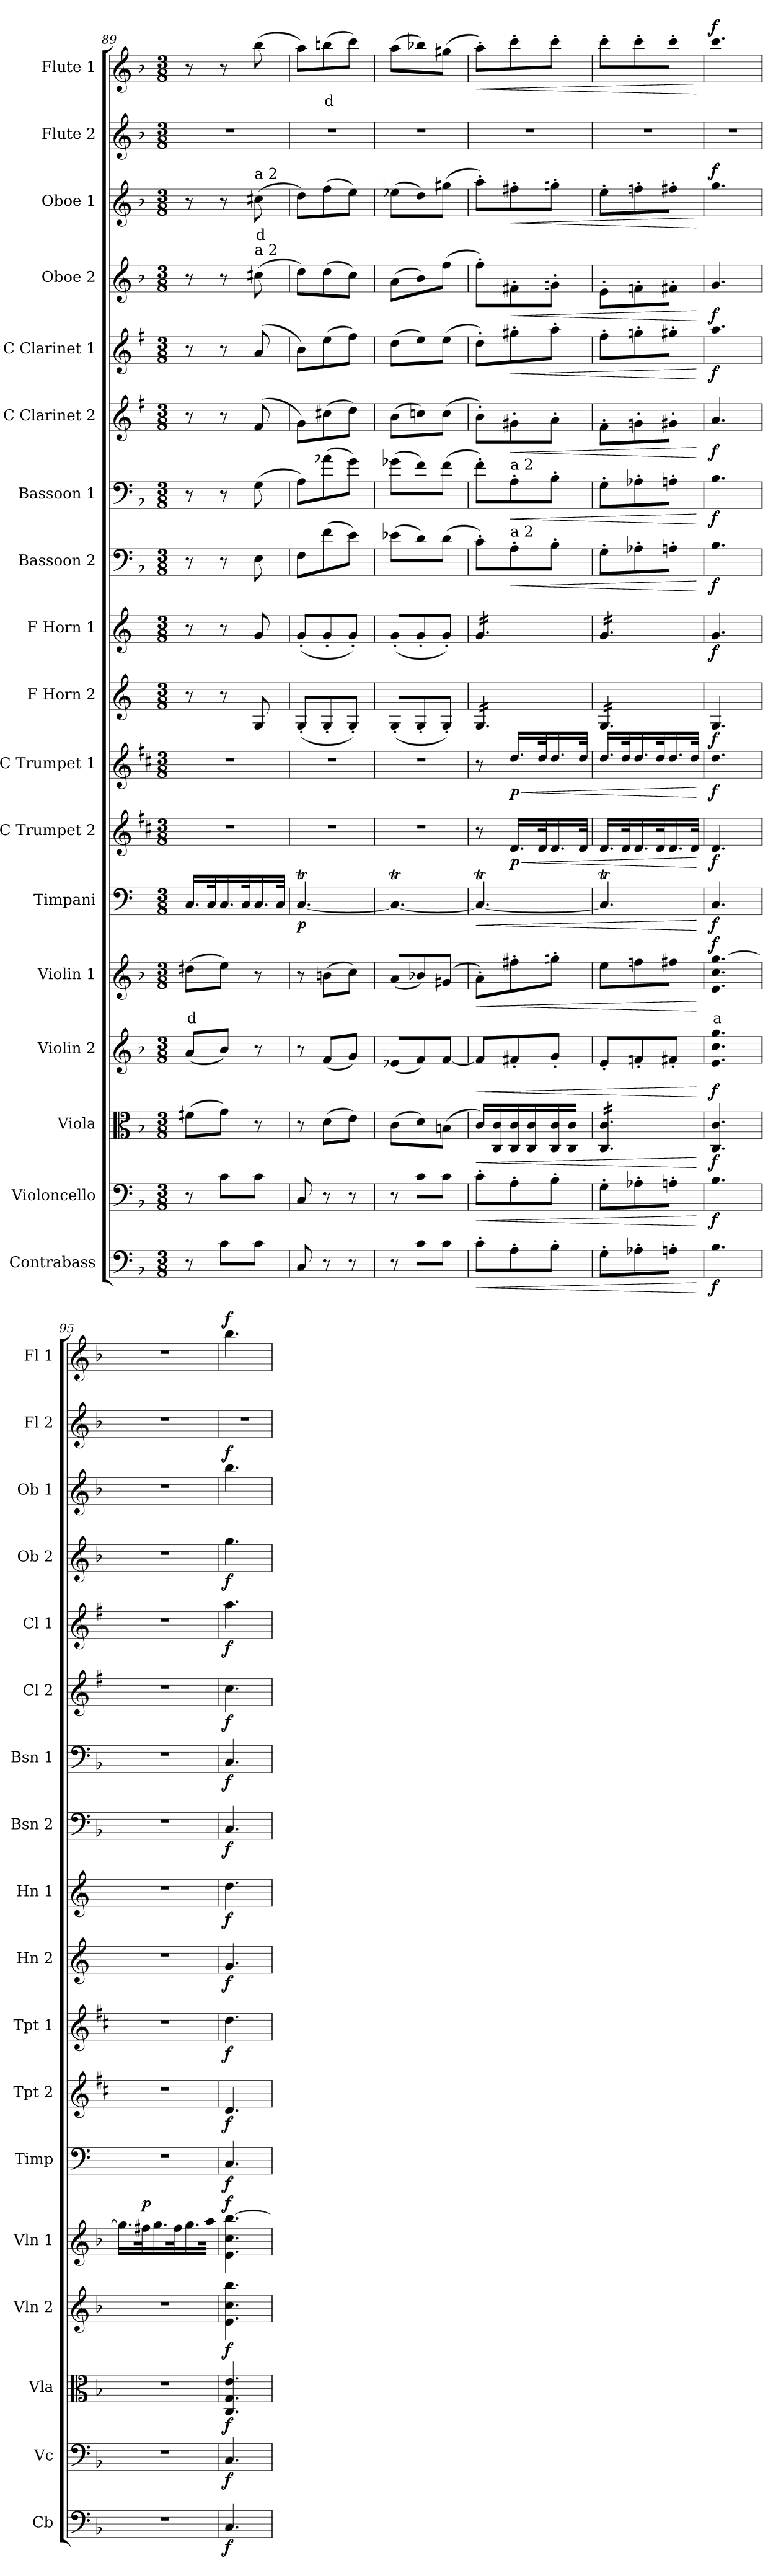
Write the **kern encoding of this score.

**kern	**dynam	**kern	**dynam	**kern	**dynam	**kern	**dynam	**kern	**text	**dynam	**kern	**dynam	**kern	**dynam	**kern	**dynam	**kern	**dynam	**kern	**dynam	**kern	**dynam	**kern	**dynam	**kern	**dynam	**kern	**dynam	**kern	**dynam	**kern	**text	**dynam	**kern	**kern	**text	**dynam
*part18	*part18	*part17	*part17	*part16	*part16	*part15	*part15	*part14	*part14	*part14	*part13	*part13	*part12	*part12	*part11	*part11	*part10	*part10	*part9	*part9	*part8	*part8	*part7	*part7	*part6	*part6	*part5	*part5	*part4	*part4	*part3	*part3	*part3	*part2	*part1	*part1	*part1
*staff18	*staff18	*staff17	*staff17	*staff16	*staff16	*staff15	*staff15	*staff14	*staff14	*staff14	*staff13	*staff13	*staff12	*staff12	*staff11	*staff11	*staff10	*staff10	*staff9	*staff9	*staff8	*staff8	*staff7	*staff7	*staff6	*staff6	*staff5	*staff5	*staff4	*staff4	*staff3	*staff3	*staff3	*staff2	*staff1	*staff1	*staff1
*I"Contrabass	*	*I"Violoncello	*	*I"Viola	*	*I"Violin 2	*	*I"Violin 1	*	*	*I"Timpani	*	*I"C Trumpet 2	*	*I"C Trumpet 1	*	*I"F Horn 2	*	*I"F Horn 1	*	*I"Bassoon 2	*	*I"Bassoon 1	*	*I"C Clarinet 2	*	*I"C Clarinet 1	*	*I"Oboe 2	*	*I"Oboe 1	*	*	*I"Flute 2	*I"Flute 1	*	*
*I'Cb	*	*I'Vc	*	*I'Vla	*	*I'Vln 2	*	*I'Vln 1	*	*	*I'Timp	*	*I'Tpt 2	*	*I'Tpt 1	*	*I'Hn 2	*	*I'Hn 1	*	*I'Bsn 2	*	*I'Bsn 1	*	*I'Cl 2	*	*I'Cl 1	*	*I'Ob 2	*	*I'Ob 1	*	*	*I'Fl 2	*I'Fl 1	*	*
*clefF4	*	*clefF4	*	*clefC3	*	*clefG2	*	*clefG2	*	*	*clefF4	*	*clefG2	*	*clefG2	*	*clefG2	*	*clefG2	*	*clefF4	*	*clefF4	*	*clefG2	*	*clefG2	*	*clefG2	*	*clefG2	*	*	*clefG2	*clefG2	*	*
*ITrd7c12	*	*	*	*	*	*	*	*	*	*	*	*	*ITrd1c2	*	*ITrd1c2	*	*ITrd4c7	*	*ITrd4c7	*	*	*	*	*	*ITrd1c2	*	*ITrd1c2	*	*	*	*	*	*	*	*	*	*
*k[b-]	*	*k[b-]	*	*k[b-]	*	*k[b-]	*	*k[b-]	*	*	*k[]	*	*k[]	*	*k[]	*	*k[b-]	*	*k[b-]	*	*k[b-]	*	*k[b-]	*	*k[b-]	*	*k[b-]	*	*k[b-]	*	*k[b-]	*	*	*k[b-]	*k[b-]	*	*
*F:	*	*F:	*	*F:	*	*F:	*	*F:	*	*	*	*	*	*	*	*	*	*	*	*	*F:	*	*F:	*	*F:	*	*F:	*	*F:	*	*F:	*	*	*F:	*F:	*	*
*M3/8	*	*M3/8	*	*M3/8	*	*M3/8	*	*M3/8	*	*	*M3/8	*	*M3/8	*	*M3/8	*	*M3/8	*	*M3/8	*	*M3/8	*	*M3/8	*	*M3/8	*	*M3/8	*	*M3/8	*	*M3/8	*	*	*M3/8	*M3/8	*	*
=89	=89	=89	=89	=89	=89	=89	=89	=89	=89	=89	=89	=89	=89	=89	=89	=89	=89	=89	=89	=89	=89	=89	=89	=89	=89	=89	=89	=89	=89	=89	=89	=89	=89	=89	=89	=89	=89
!	!	!	!	!	!	!	!	!	!LO:LY:b:color=#FF0000	!	!	!	!	!	!	!	!	!	!	!	!	!	!	!	!	!	!	!	!	!	!	!	!	!	!	!	!
8r	.	8r	.	(8f#X\L	.	(8a/L	.	(8dd#X\L	d	.	16.C/LL	.	4.r	.	4.r	.	8r	.	8r	.	8r	.	8r	.	8r	.	8r	.	8r	.	8r	.	.	4.r	8r	.	.
.	.	.	.	.	.	.	.	.	.	.	32C/K	.	.	.	.	.	.	.	.	.	.	.	.	.	.	.	.	.	.	.	.	.	.	.	.	.	.
8C\L	.	8c\L	.	8g\J)	.	8b-/J)	.	8ee\J)	.	.	16.C/	.	.	.	.	.	8r	.	8r	.	8r	.	8r	.	8r	.	8r	.	8r	.	8r	.	.	.	8r	.	.
.	.	.	.	.	.	.	.	.	.	.	32C/K	.	.	.	.	.	.	.	.	.	.	.	.	.	.	.	.	.	.	.	.	.	.	.	.	.	.
!	!	!	!	!	!	!	!	!	!	!	!	!	!	!	!	!	!	!	!	!	!	!	!	!	!	!	!	!	!	!	!LO:TX:a:t=a 2	!	!	!	!	!	!
!	!	!	!	!	!	!	!	!	!	!	!	!	!	!	!	!	!	!	!	!	!	!	!	!	!	!	!	!	!LO:TX:a:t=a 2	!	!	!	!	!	!	!	!
!	!	!	!	!	!	!	!	!	!	!	!	!	!	!	!	!	!	!	!	!	!	!	!	!	!	!	!	!	!	!	!	!LO:LY:b:color=#FF0000	!	!	!	!	!
8C\J	.	8c\J	.	8r	.	8r	.	8r	.	.	16.C/	.	.	.	.	.	8C/	.	8c/	.	8E\	.	(8G\	.	(8e/	.	(8g/	.	(8cc#X\	.	(8cc#X\	d	.	.	(8bb-\	.	.
.	.	.	.	.	.	.	.	.	.	.	32C/JJk	.	.	.	.	.	.	.	.	.	.	.	.	.	.	.	.	.	.	.	.	.	.	.	.	.	.
=90	=90	=90	=90	=90	=90	=90	=90	=90	=90	=90	=90	=90	=90	=90	=90	=90	=90	=90	=90	=90	=90	=90	=90	=90	=90	=90	=90	=90	=90	=90	=90	=90	=90	=90	=90	=90	=90
!	!	!	!	!	!	!	!	!	!	!	!	!LO:DY:b	!	!	!	!	!	!	!	!	!	!	!	!	!	!	!	!	!	!	!	!	!	!	!	!	!
8CC/	.	8C/	.	8r	.	8r	.	8r	.	.	[4.CT/	p	4.r	.	4.r	.	(8C'/L	.	(8c'/L	.	8F\L	.	8A\L)	.	8f\L)	.	8a\L)	.	8dd\L)	.	8dd\L)	.	.	4.r	8aa\L)	.	.
!	!	!	!	!	!	!	!	!	!	!	!	!	!	!	!	!	!	!	!	!	!	!	!	!	!	!	!	!	!	!	!	!	!	!	!	!LO:LY:b:color=#FF0000	!
8r	.	8r	.	(8d\L	.	(8f/L	.	(8bn\L	.	.	.	.	.	.	.	.	8C'/	.	8c'/	.	(8f\	.	(8a-X\	.	(8bn\	.	(8dd\	.	(8dd\	.	(8ff\	.	.	.	(8bbn\	d	.
8r	.	8r	.	8e\J)	.	8g/J)	.	8cc\J)	.	.	.	.	.	.	.	.	8C'/J)	.	8c'/J)	.	8e\J)	.	8g\J)	.	8cc\J)	.	8ee\J)	.	8cc\J)	.	8ee\J)	.	.	.	8ccc\J)	.	.
=91	=91	=91	=91	=91	=91	=91	=91	=91	=91	=91	=91	=91	=91	=91	=91	=91	=91	=91	=91	=91	=91	=91	=91	=91	=91	=91	=91	=91	=91	=91	=91	=91	=91	=91	=91	=91	=91
8r	.	8r	.	(8c\L	.	(8e-X/L	.	(8a/L	.	.	4.CT/_	.	4.r	.	4.r	.	(8C'/L	.	(8c'/L	.	(8e-X\L	.	(8g-X\L	.	(8a\L	.	(8cc\L	.	(8a\L	.	(8ee-X\L	.	.	4.r	(8aa\L	.	.
8C\L	.	8c\L	.	8d\)	.	8f/)	.	8b-X/)	.	.	.	.	.	.	.	.	8C'/	.	8c'/	.	8d\)	.	8f\)	.	8b-X\)	.	8dd\)	.	8b-\)	.	8dd\)	.	.	.	8bb-X\)	.	.
8C\J	.	8c\J	.	(8Bn\J	.	[8f/J	.	(8g#X/J	.	.	.	.	.	.	.	.	8C'/J)	.	8c'/J)	.	(8d\J	.	(8f\J	.	(8b-\J	.	(8dd\J	.	(8ff\J	.	(8gg#X\J	.	.	.	(8gg#X\J	.	.
=92	=92	=92	=92	=92	=92	=92	=92	=92	=92	=92	=92	=92	=92	=92	=92	=92	=92	=92	=92	=92	=92	=92	=92	=92	=92	=92	=92	=92	=92	=92	=92	=92	=92	=92	=92	=92	=92
!	!	!	!	!	!	!	!	!	!	!	!	!	!	!	!	!	!	!	!LO:TX:a:t=cresc.	!	!	!	!	!	!	!	!	!	!	!	!	!	!	!	!	!	!
!	!	!	!	!	!	!	!	!	!	!	!	!	!	!	!	!	!LO:TX:a:t=cresc.	!	!	!	!	!	!	!	!	!	!	!	!	!	!	!	!	!	!	!	!
!	!LO:HP:b	!	!LO:HP:b	!	!LO:HP:b	!	!LO:HP:b	!	!	!LO:HP:b	!	!LO:HP:b	!	!	!	!	!	!	!	!	!	!	!	!	!	!	!	!	!	!	!	!	!	!	!	!	!LO:HP:b
*	*	*	*	*	*	*	*	*	*	*	*	*	*	*	*	*	*tremolo	*	*	*	*	*	*	*	*	*	*	*	*	*	*	*	*	*	*	*	*
*	*	*	*	*	*	*	*	*	*	*	*	*	*	*	*	*	*	*	*tremolo	*	*	*	*	*	*	*	*	*	*	*	*	*	*	*	*	*	*
8C'\L	<	8c'\L	<	16c/LL)	<	8f/L]	<	8a'\L)	.	<	4.CT/_	<	8r	.	8r	.	16C/LL	.	16c/LL	.	8c'\L)	.	8f'\L)	.	8a'\L)	.	8cc'\L)	.	8ff'\L)	.	8aa'\L)	.	.	4.r	8aa'\L)	.	<
.	.	.	.	16C/ 16c/	.	.	.	.	.	.	.	.	.	.	.	.	16C/	.	16c/	.	.	.	.	.	.	.	.	.	.	.	.	.	.	.	.	.	.
!	!	!	!	!	!	!	!	!	!	!	!	!	!	!	!	!	!	!	!	!	!	!	!LO:TX:a:t=a 2	!	!	!	!	!	!	!	!	!	!	!	!	!	!
!	!	!	!	!	!	!	!	!	!	!	!	!	!	!	!	!	!	!	!	!	!LO:TX:a:t=a 2	!	!	!	!	!	!	!	!	!	!	!	!	!	!	!	!
!	!	!	!	!	!	!	!	!	!	!	!	!	!	!LO:HP:b	!	!LO:HP:b	!	!	!	!	!	!LO:HP:b	!	!LO:HP:b	!	!LO:HP:b	!	!LO:HP:b	!	!LO:HP:b	!	!	!LO:HP:b	!	!	!	!
!	!	!	!	!	!	!	!	!	!	!	!	!	!	!LO:DY:n=1:b	!	!LO:DY:n=1:b	!	!	!	!	!	!	!	!	!	!	!	!	!	!	!	!	!	!	!	!	!
8AA'\	.	8A'\	.	16C/ 16c/	.	8f#X'/	.	8ff#X'\	.	.	.	.	16.c/LL	< p	16.cc/LL	< p	16C/	.	16c/	.	8A'\	<	8A'\	<	8f#X'\	<	8ff#X'\	<	8f#X'\	<	8ff#X'\	.	<	.	8ccc'\	.	.
.	.	.	.	16C/ 16c/	.	.	.	.	.	.	.	.	.	.	.	.	16C/	.	16c/	.	.	.	.	.	.	.	.	.	.	.	.	.	.	.	.	.	.
.	.	.	.	.	.	.	.	.	.	.	.	.	32c/K	.	32cc/K	.	.	.	.	.	.	.	.	.	.	.	.	.	.	.	.	.	.	.	.	.	.
8BB-'\J	.	8B-'\J	.	16C/ 16c/	.	8g'/J	.	8ggn'\J	.	.	.	.	16.c/	.	16.cc/	.	16C/	.	16c/	.	8B-'\J	.	8B-'\J	.	8g'\J	.	8gg'\J	.	8gn'\J	.	8ggn'\J	.	.	.	8ccc'\J	.	.
.	.	.	.	16C/ 16c/JJ	.	.	.	.	.	.	.	.	.	.	.	.	16C/JJ	.	16c/JJ	.	.	.	.	.	.	.	.	.	.	.	.	.	.	.	.	.	.
.	.	.	.	.	.	.	.	.	.	.	.	.	32c/JJk	.	32cc/JJk	.	.	.	.	.	.	.	.	.	.	.	.	.	.	.	.	.	.	.	.	.	.
!!LO:PB:g=z
=93	=93	=93	=93	=93	=93	=93	=93	=93	=93	=93	=93	=93	=93	=93	=93	=93	=93	=93	=93	=93	=93	=93	=93	=93	=93	=93	=93	=93	=93	=93	=93	=93	=93	=93	=93	=93	=93
*	*	*	*	*tremolo	*	*	*	*	*	*	*	*	*	*	*	*	*	*	*	*	*	*	*	*	*	*	*	*	*	*	*	*	*	*	*	*	*
8GG'\L	.	8G'\L	.	16C/ 16c/LL	.	8e'/L	.	8ee\L	.	.	4.CT/]	.	16.c/LL	.	16.cc/LL	.	16C/LL	.	16c/LL	.	8G'\L	.	8G'\L	.	8e'\L	.	8ee'\L	.	8e'\L	.	8ee'\L	.	.	4.r	8ccc'\L	.	.
.	.	.	.	16C/ 16c/	.	.	.	.	.	.	.	.	.	.	.	.	16C/	.	16c/	.	.	.	.	.	.	.	.	.	.	.	.	.	.	.	.	.	.
.	.	.	.	.	.	.	.	.	.	.	.	.	32c/K	.	32cc/K	.	.	.	.	.	.	.	.	.	.	.	.	.	.	.	.	.	.	.	.	.	.
8AA-X'\	.	8A-X'\	.	16C/ 16c/	.	8fn'/	.	8ffn\	.	.	.	.	16.c/	.	16.cc/	.	16C/	.	16c/	.	8A-X'\	.	8A-X'\	.	8fn'\	.	8ffn'\	.	8fn'\	.	8ffn'\	.	.	.	8ccc'\	.	.
.	.	.	.	16C/ 16c/	.	.	.	.	.	.	.	.	.	.	.	.	16C/	.	16c/	.	.	.	.	.	.	.	.	.	.	.	.	.	.	.	.	.	.
.	.	.	.	.	.	.	.	.	.	.	.	.	32c/K	.	32cc/K	.	.	.	.	.	.	.	.	.	.	.	.	.	.	.	.	.	.	.	.	.	.
8AAn'\J	.	8An'\J	.	16C/ 16c/	.	8f#X'/J	.	8ff#X\J	.	.	.	.	16.c/	.	16.cc/	.	16C/	.	16c/	.	8An'\J	.	8An'\J	.	8f#X'\J	.	8ff#X'\J	.	8f#X'\J	.	8ff#X'\J	.	.	.	8ccc'\J	.	.
.	.	.	.	16C/ 16c/JJ	.	.	.	.	.	.	.	.	.	.	.	.	16C/JJ	.	16c/JJ	.	.	.	.	.	.	.	.	.	.	.	.	.	.	.	.	.	.
*	*	*	*	*	*	*	*	*	*	*	*	*	*	*	*	*	*	*	*Xtremolo	*	*	*	*	*	*	*	*	*	*	*	*	*	*	*	*	*	*
*	*	*	*	*	*	*	*	*	*	*	*	*	*	*	*	*	*Xtremolo	*	*	*	*	*	*	*	*	*	*	*	*	*	*	*	*	*	*	*	*
*	*	*	*	*Xtremolo	*	*	*	*	*	*	*	*	*	*	*	*	*	*	*	*	*	*	*	*	*	*	*	*	*	*	*	*	*	*	*	*	*
.	.	.	.	.	.	.	.	.	.	.	.	.	32c/JJk	.	32cc/JJk	.	.	.	.	.	.	.	.	.	.	.	.	.	.	.	.	.	.	.	.	.	.
.	[	.	[	.	[	.	[	.	.	[	.	[	.	[	.	[	.	.	.	.	.	[	.	[	.	[	.	[	.	[	.	.	[	.	.	.	[
=94	=94	=94	=94	=94	=94	=94	=94	=94	=94	=94	=94	=94	=94	=94	=94	=94	=94	=94	=94	=94	=94	=94	=94	=94	=94	=94	=94	=94	=94	=94	=94	=94	=94	=94	=94	=94	=94
!	!LO:DY:b	!	!LO:DY:b	!	!LO:DY:b	!	!LO:DY:b	!	!LO:LY:b:color=#FF0000	!LO:DY:b	!	!LO:DY:b	!	!LO:DY:b	!	!LO:DY:b	!	!LO:DY:b	!	!LO:DY:b	!	!LO:DY:b	!	!LO:DY:b	!	!LO:DY:b	!	!LO:DY:b	!	!LO:DY:b	!	!	!LO:DY:b	!	!	!	!LO:DY:b
4.BB-\	f	4.B-\	f	4.C/ 4.c/	f	4.e\ 4.cc\ 4.gg\	f	4.e\ 4.cc\ [4.gg\	a	f	4.C/	f	4.c/	f	4.cc\	f	4.C/	f	4.c/	f	4.B-\	f	4.B-\	f	4.g/	f	4.gg\	f	4.g/	f	4.gg\	.	f	4.r	4.ccc\	.	f
=95	=95	=95	=95	=95	=95	=95	=95	=95	=95	=95	=95	=95	=95	=95	=95	=95	=95	=95	=95	=95	=95	=95	=95	=95	=95	=95	=95	=95	=95	=95	=95	=95	=95	=95	=95	=95	=95
4.r	.	4.r	.	4.r	.	4.r	.	16.gg\LL]	.	.	4.r	.	4.r	.	4.r	.	4.r	.	4.r	.	4.r	.	4.r	.	4.r	.	4.r	.	4.r	.	4.r	.	.	4.r	4.r	.	.
!	!	!	!	!	!	!	!	!	!	!LO:DY:b	!	!	!	!	!	!	!	!	!	!	!	!	!	!	!	!	!	!	!	!	!	!	!	!	!	!	!
.	.	.	.	.	.	.	.	32ff#X\K	.	p	.	.	.	.	.	.	.	.	.	.	.	.	.	.	.	.	.	.	.	.	.	.	.	.	.	.	.
.	.	.	.	.	.	.	.	16.gg\	.	.	.	.	.	.	.	.	.	.	.	.	.	.	.	.	.	.	.	.	.	.	.	.	.	.	.	.	.
.	.	.	.	.	.	.	.	32ff#\K	.	.	.	.	.	.	.	.	.	.	.	.	.	.	.	.	.	.	.	.	.	.	.	.	.	.	.	.	.
.	.	.	.	.	.	.	.	16.gg\	.	.	.	.	.	.	.	.	.	.	.	.	.	.	.	.	.	.	.	.	.	.	.	.	.	.	.	.	.
.	.	.	.	.	.	.	.	32aa\JJk	.	.	.	.	.	.	.	.	.	.	.	.	.	.	.	.	.	.	.	.	.	.	.	.	.	.	.	.	.
=96	=96	=96	=96	=96	=96	=96	=96	=96	=96	=96	=96	=96	=96	=96	=96	=96	=96	=96	=96	=96	=96	=96	=96	=96	=96	=96	=96	=96	=96	=96	=96	=96	=96	=96	=96	=96	=96
!	!LO:DY:b	!	!LO:DY:b	!	!LO:DY:b	!	!LO:DY:b	!	!	!LO:DY:b	!	!LO:DY:b	!	!LO:DY:b	!	!LO:DY:b	!	!LO:DY:b	!	!LO:DY:b	!	!LO:DY:b	!	!LO:DY:b	!	!LO:DY:b	!	!LO:DY:b	!	!LO:DY:b	!	!	!LO:DY:b	!	!	!	!LO:DY:b
4.CC/	f	4.C/	f	4.C/ 4.G/ 4.e/	f	4.e\ 4.cc\ 4.bb-\	f	4.e\ 4.cc\ [4.bb-\	.	f	4.C/	f	4.c/	f	4.cc\	f	4.c/	f	4.g\	f	4.C/	f	4.C/	f	4.b-\	f	4.gg\	f	4.gg\	f	4.bb-\	.	f	4.r	4.bb-\	.	f
=	=	=	=	=	=	=	=	=	=	=	=	=	=	=	=	=	=	=	=	=	=	=	=	=	=	=	=	=	=	=	=	=	=	=	=	=	=
*-	*-	*-	*-	*-	*-	*-	*-	*-	*-	*-	*-	*-	*-	*-	*-	*-	*-	*-	*-	*-	*-	*-	*-	*-	*-	*-	*-	*-	*-	*-	*-	*-	*-	*-	*-	*-	*-
